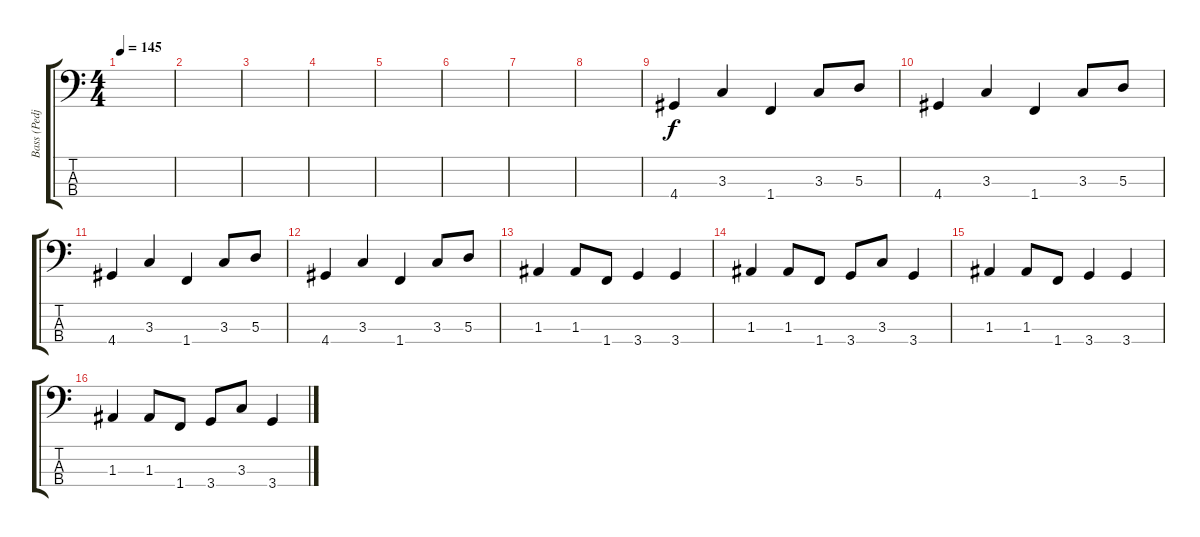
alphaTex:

\track ("Bass (Pedja)" "Bass (Pedj") {instrument electricbassfinger}
\staff {score tabs}
\tuning (G2 D2 A1 E1) {hide}
\ts (4 4)
\tempo 145
\clef f4
\ks c
|
|
|
|
|
|
|
|
4.4.4 3.3.4 1.4.4 3.3.8 5.3.8 |
4.4.4 3.3.4 1.4.4 3.3.8 5.3.8 |
4.4.4 3.3.4 1.4.4 3.3.8 5.3.8 |
4.4.4 3.3.4 1.4.4 3.3.8 5.3.8 |
1.3.4 1.3.8 1.4.8 3.4.4 3.4.4 |
1.3.4 1.3.8 1.4.8 3.4.8 3.3.8 3.4.4 |
1.3.4 1.3.8 1.4.8 3.4.4 3.4.4 |
1.3.4 1.3.8 1.4.8 3.4.8 3.3.8 3.4.4
